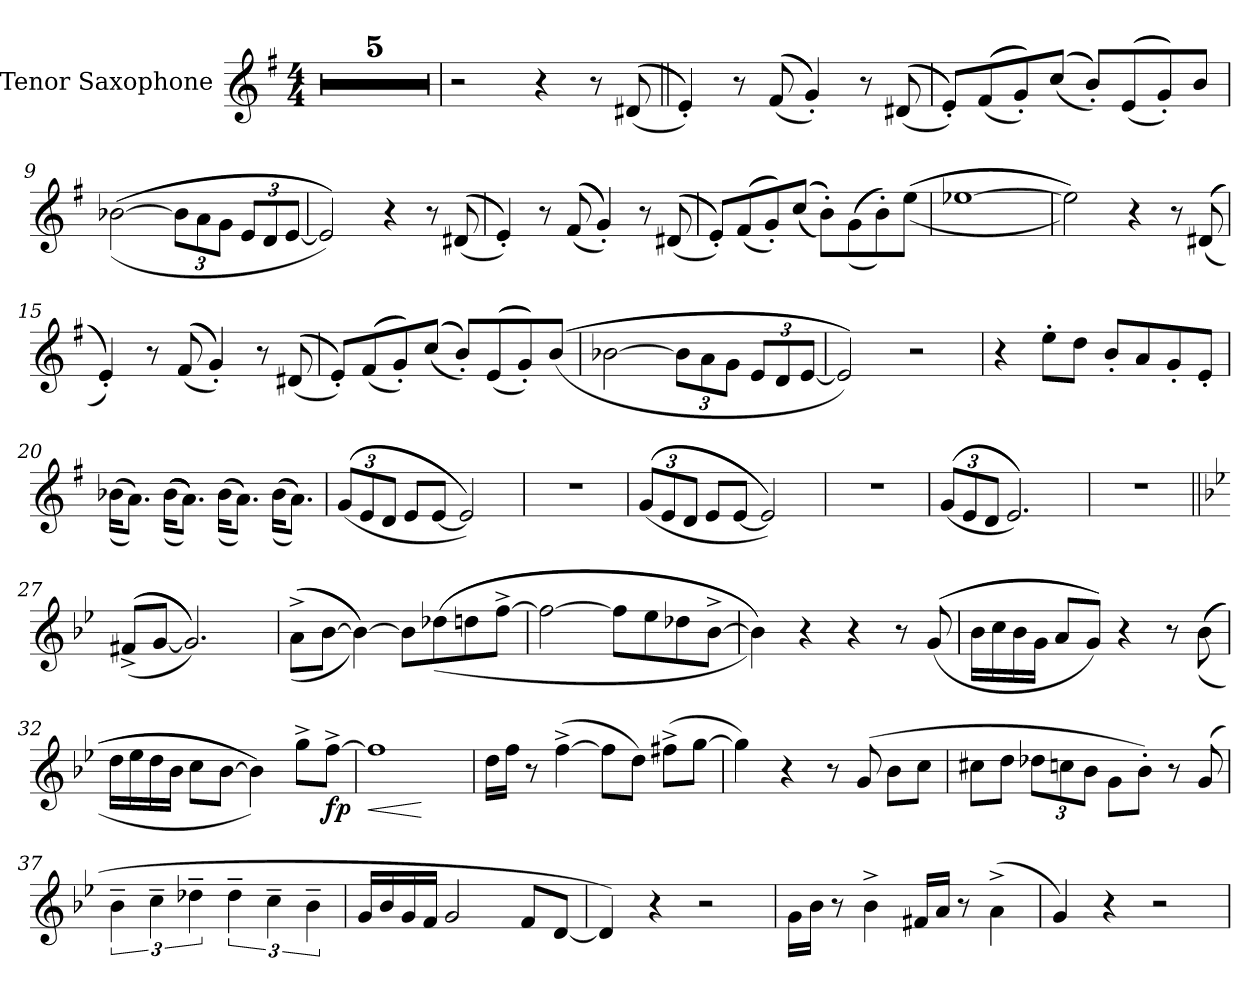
**kern	**dynam
*part1	*part1
*staff1	*staff1
*I"Tenor Saxophone	*
*I'T. Sax.	*
*clefG2	*
*ITrd8c14	*
*k[f#]	*
*M4/4	*
=1	=1
1r	.
=2	=2
1r	.
=3	=3
1r	.
=4	=4
1r	.
=5	=5
1r	.
=6	=6
*MM120	*
2r	.
4r	.
8r	.
(((8D#X/	.
=7||	=7||
4E'/)))	.
8r	.
(((8F#/	.
4G'/)))	.
8r	.
(((8D#X/	.
=8	=8
8E'/L)))	.
(((8F#/	.
8G'/)))	.
(((8c/J	.
8B'/L)))	.
(((8E/	.
8G'/)))	.
8B/J	.
=9	=9
((([2B-X\	.
*Xbrackettup	*
12B-\L]	.
12A\	.
12G\J	.
12E/L	.
12D/	.
[12E/J	.
=10	=10
2E/])))	.
4r	.
8r	.
(((8D#X/	.
!!LO:LB:g=z
=11	=11
4E'/)))	.
8r	.
(((8F#/	.
4G'/)))	.
8r	.
(((8D#X/	.
=12	=12
8E'/L)))	.
(((8F#/	.
8G'/)))	.
(((8c/J	.
8B'\L)))	.
(((8G\	.
8B'\)))	.
(((8e\J	.
=13	=13
[1e-X	.
=14	=14
2e-\])))	.
4r	.
8r	.
(((8D#X/	.
=15	=15
4E'/)))	.
8r	.
(((8F#/	.
4G'/)))	.
8r	.
(((8D#X/	.
=16	=16
8E'/L)))	.
(((8F#/	.
8G'/)))	.
(((8c/J	.
8B'/L)))	.
(((8E/	.
8G'/)))	.
(((8B/J	.
!!LO:LB:g=z
=17	=17
[2B-X\	.
12B-\L]	.
12A\	.
12G\J	.
12E/L	.
12D/	.
[12E/J	.
=18	=18
2E/])))	.
2r	.
=19	=19
4r	.
8e'\L	.
8d\J	.
8B'/L	.
8A/	.
8G'/	.
8E'/J	.
=20	=20
(((16B-X\KL	.
8.A\J)))	.
((((((16B-\KL	.
8.A\J))))))	.
(((16B-\KL	.
8.A\J)))	.
(((16B-\KL	.
8.A\J)))	.
=21	=21
(((12G/L	.
12E/	.
12D/J	.
8E/L	.
[8E/J	.
2E/])))	.
=22	=22
1r	.
=23	=23
(((12G/L	.
12E/	.
12D/J	.
8E/L	.
[8E/J	.
2E/])))	.
!!LO:LB:g=z
=24	=24
1r	.
=25	=25
(((12G/L	.
12E/	.
12D/J	.
2.E/)))	.
=26	=26
1r	.
=27||	=27||
*k[b-e-]	*
*MM132	*
(((8F#X^/L	.
[8G/J	.
2.G/])))	.
=28	=28
(((8A^\L	.
[8B-\J	.
4B-\_)))	.
8B-\L]	.
(((8d-X\	.
8dn\	.
[8f^\J	.
=29	=29
2f\_	.
8f\L]	.
8e-\	.
8d-X\	.
[8B-^\J	.
=30	=30
4B-\])))	.
4r	.
4r	.
8r	.
(>(>(>8G/	.
!!LO:LB:g=z
=31	=31
16B-\LL	.
16c\	.
16B-\	.
16G\JJ	.
8A/L	.
8G/J)))	.
4r	.
8r	.
(((8B-\	.
=32	=32
16d\LL	.
16e-\	.
16d\	.
16B-\JJ	.
8c\L	.
[8B-\J	.
4B-\])))	.
8g^\L	.
!	!LO:DY:b
[8f^\J	fp
=33	=33
!	!LO:HP:b
1f]	<
.	[
=34	=34
16d\LL	.
16f\JJ	.
8r	.
([4f^\	.
8f\L]	.
8d\J)	.
(8f#X^\L	.
[8g\J	.
=35	=35
4g\])	.
4r	.
8r	.
(8G/	.
8B-\L	.
8c\J	.
=36	=36
8c#X\L	.
8d\J	.
12d-X\L	.
12cn\	.
12B-\J	.
8G\L	.
8B-'\J)	.
8r	.
(8G/	.
!!LO:LB:g=z
=37	=37
*brackettup	*
6B-~\	.
6c~\	.
6d-X~\	.
6d-~\	.
6c~\	.
6B-~\	.
=38	=38
16G/LL	.
16B-/	.
16G/	.
16F/JJ	.
2G/	.
8F/L	.
[8D/J	.
=39	=39
4D/])	.
4r	.
2r	.
=40	=40
16G\LL	.
16B-\JJ	.
8r	.
4B-^\	.
16F#X/LL	.
16A/JJ	.
8r	.
(4A^\	.
=41	=41
4G/)	.
4r	.
2r	.
=	=
*-	*-
